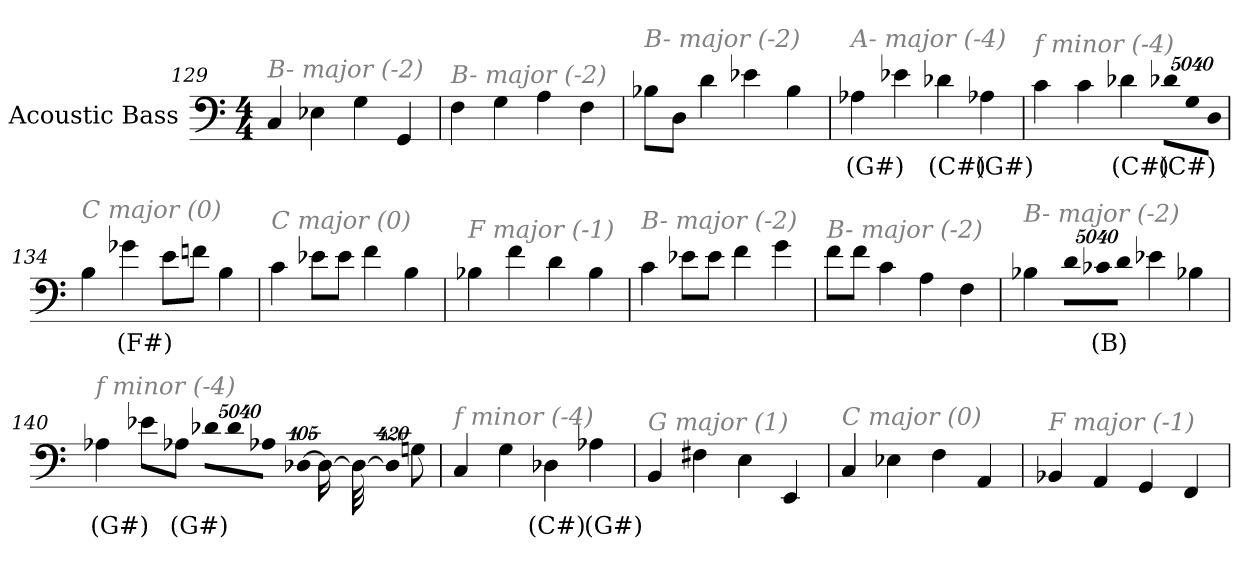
**kern	**text
*part1	*part1
*staff1	*staff1
*I"Acoustic Bass	*
*clefF4	*
*ITrd7c12	*
*k[]	*
*C:	*
*M4/4	*
=129	=129
!LO:TX:i:color=#808080:t=B- major (-2)	!
4CC	.
4EE-X	.
4GG	.
4GGG	.
=130	=130
!LO:TX:i:color=#808080:t=B- major (-2)	!
4FF	.
4GG	.
4AA	.
4FF	.
=131	=131
!LO:TX:i:color=#808080:t=B- major (-2)	!
8BB-XL	.
8DDJ	.
4D	.
4E-X	.
4BB-	.
=132	=132
!LO:TX:i:color=#808080:t=A- major (-4)	!
4AA-Xi	(G#)
4E-X	.
4D-Xi	(C#)
4AA-Xi	(G#)
=133	=133
!LO:TX:i:color=#808080:t=f minor (-4)	!
4C	.
4C	.
4D-Xi	(C#)
!LO:N:vis=8	!
40320%3347D-XiL	(C#)
!LO:N:vis=8	!
40320%3347GG	.
!LO:N:vis=8	!
40320%3347DDJ	.
=134	=134
!LO:TX:i:color=#808080:t=C major (0)	!
4BB	.
4G-Xi	(F#)
8EL	.
8FnJ	.
4BB	.
=135	=135
!LO:TX:i:color=#808080:t=C major (0)	!
4C	.
8E-XL	.
8E-J	.
4F	.
4BB	.
=136	=136
!LO:TX:i:color=#808080:t=F major (-1)	!
4BB-X	.
4F	.
4D	.
4BB-	.
=137	=137
!LO:TX:i:color=#808080:t=B- major (-2)	!
4C	.
8E-XL	.
8E-J	.
4F	.
4G	.
=138	=138
!LO:TX:i:color=#808080:t=B- major (-2)	!
8FL	.
8FJ	.
4C	.
4AA	.
4FF	.
=139	=139
!LO:TX:i:color=#808080:t=B- major (-2)	!
4BB-X	.
!LO:N:vis=8	!
40320%3347DL	.
!LO:N:vis=8	!
40320%3347C-Xi	(B)
!LO:N:vis=8	!
40320%3347DJ	.
4E-X	.
4BB-X	.
=140	=140
!LO:TX:i:color=#808080:t=f minor (-4)	!
4AA-Xi	(G#)
8E-XL	.
8AA-XiJ	(G#)
!LO:N:vis=8	!
40320%3347D-XL	.
!LO:N:vis=8	!
40320%3347D-	.
!LO:N:vis=8	!
40320%3347AA-XJ	.
!LO:N:vis=1024	!
[13440%13DD-XL	.
16DD-L_	.
32DD-L_	.
!LO:N:vis=1024%31	!
13440%407DD-L]	.
8GGnJ	.
=141	=141
!LO:TX:i:color=#808080:t=f minor (-4)	!
4CC	.
4GG	.
4DD-Xi	(C#)
4AA-Xi	(G#)
=142	=142
!LO:TX:i:color=#808080:t=G major (1)	!
4BBB	.
4FF#X	.
4EE	.
4EEE	.
=143	=143
!LO:TX:i:color=#808080:t=C major (0)	!
4CC	.
4EE-X	.
4FF	.
4AAA	.
=144	=144
!LO:TX:i:color=#808080:t=F major (-1)	!
4BBB-X	.
4AAA	.
4GGG	.
4FFF	.
=	=
*-	*-
